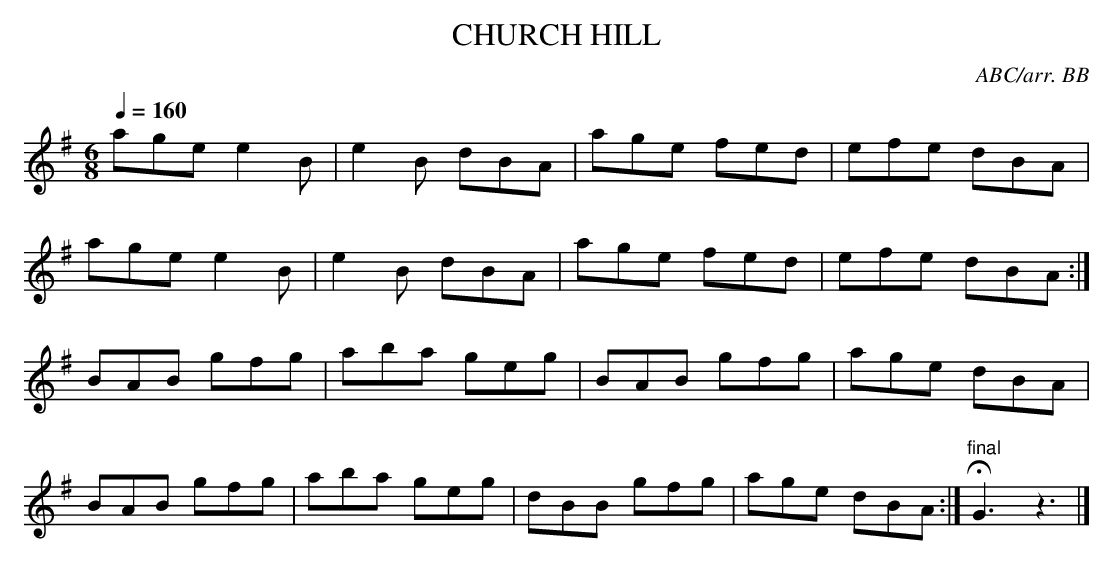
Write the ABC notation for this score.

X:1
T:CHURCH HILL
C:ABC/arr. BB
Q:1/4=160
L:1/8
M:6/8
K:G
age e2B|e2B dBA|age fed|efe dBA|
age e2B|e2B dBA|age fed|efe dBA:|
BAB gfg|aba geg|BAB gfg|age dBA|
BAB gfg|aba geg|dBB gfg|age dBA:|\
"final"HG3z3|]
